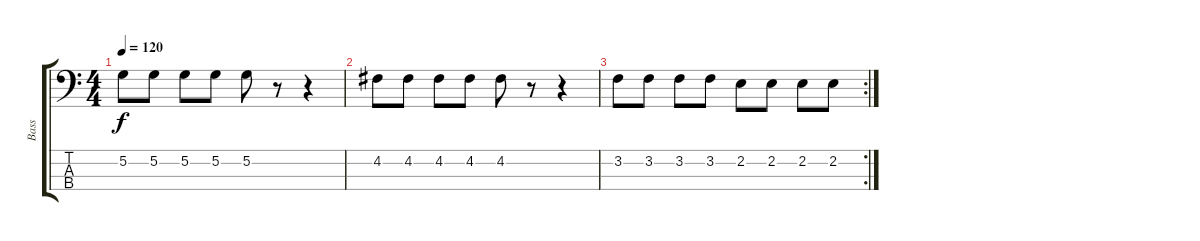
\track ("Bass" "Bass") {instrument electricbassfinger}
\staff {score tabs}
\tuning (G2 D2 A1 E1) {hide}
\ts (4 4)
\tempo 120
\clef f4
\ks c
5.2.8{dy f} 5.2.8 5.2.8 5.2.8 5.2.8 r.8 r.4 |
4.2.8 4.2.8 4.2.8 4.2.8 4.2.8 r.8 r.4 |
\rc 2
3.2.8 3.2.8 3.2.8 3.2.8 2.2.8 2.2.8 2.2.8 2.2.8
